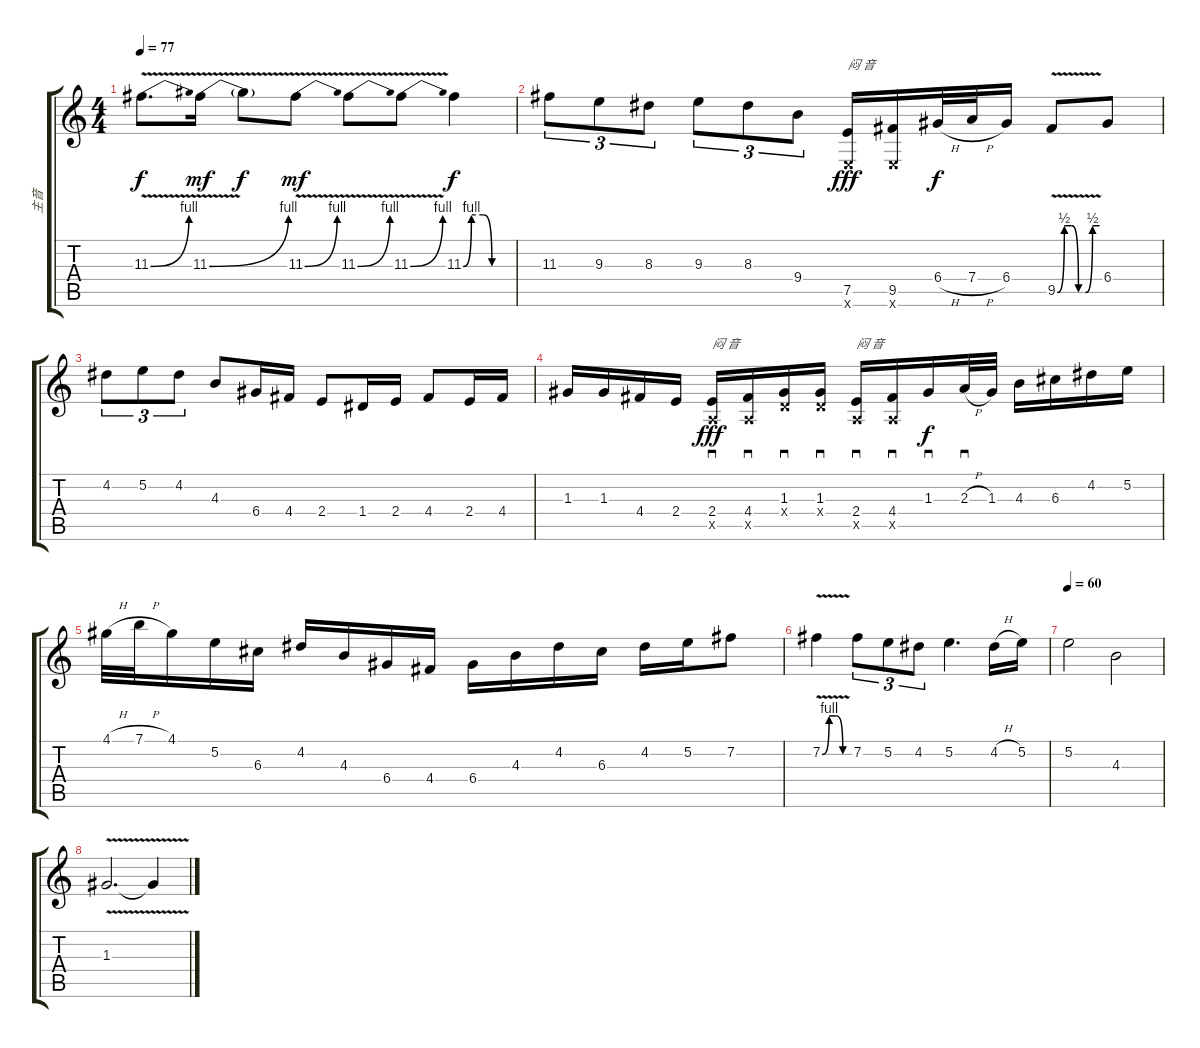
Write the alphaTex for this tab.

\track ("主音" "主音") {instrument overdrivenguitar}
\staff {score tabs}
\tuning (E4 B3 G3 D3 A2 E2) {hide}
\ts (4 4)
\tempo 77
\clef g2
\ks c
11.3{be (bend 0 0 60 4) v}.8{d dy f} 11.3{be (bend 0 0 60 4) v}.16{dy mf} 11.3{t}.8{dy f} 11.3{be (bend 0 0 60 4) v}.8{dy mf} 11.3{be (bend 0 0 60 4) v}.8 11.3{be (bend 0 0 60 4) v}.8 11.3{be (custom 0 0 10 4 24 4 35 0 60 0)}.4{dy f} |
11.3.8{tu (3 2)} 9.3.8{tu (3 2)} 8.3.8{tu (3 2)} 9.3.8{tu (3 2)} 8.3.8{tu (3 2)} 9.4.8{tu (3 2)} (7.5 0.6{x}).16{txt "闷 音" dy fff} (9.5 0.6{x}).16 6.4{h}.32{dy f} 7.4{h}.32 6.4.16 9.5{be (custom 0 0 10 2 20 2 30 0 40 0 50 2 60 2) v}.8 6.4.8 |
4.2.8{tu (3 2)} 5.2.8{tu (3 2)} 4.2.8{tu (3 2)} 4.3.8 6.4.16 4.4.16 2.4.8 1.4.16 2.4.16 4.4.8 2.4.16 4.4.16 |
1.3.16 1.3.16 4.4.16 2.4.16 (2.4 0.5{x}).16{sd txt "闷 音" dy fff} (4.4 0.5{x}).16{sd} (1.3 0.4{x}).16{sd} (1.3 0.4{x}).16{sd} (2.4 0.5{x}).16{sd txt "闷 音"} (4.4 0.5{x}).16{sd} 1.3.16{sd dy f} 2.3{h}.32{sd} 1.3.32 4.3.16 6.3.16 4.2.16 5.2.16 |
4.1{h}.32 7.1{h}.32 4.1.16 5.2.16 6.3.16 4.2.16 4.3.16 6.4.16 4.4.16 6.4.16 4.3.16 4.2.16 6.3.16 4.2.16 5.2.16 7.2.8 |
7.2{be (custom 0 0 15 4 30 4 45 0 60 0) v}.4 7.2.8{tu (3 2)} 5.2.8{tu (3 2)} 4.2.8{tu (3 2)} 5.2.4{d} 4.2{h}.16 5.2.16 |
\tempo 60
5.2.2 4.3.2 |
1.3{v}.2{d} 1.3{t}.4
